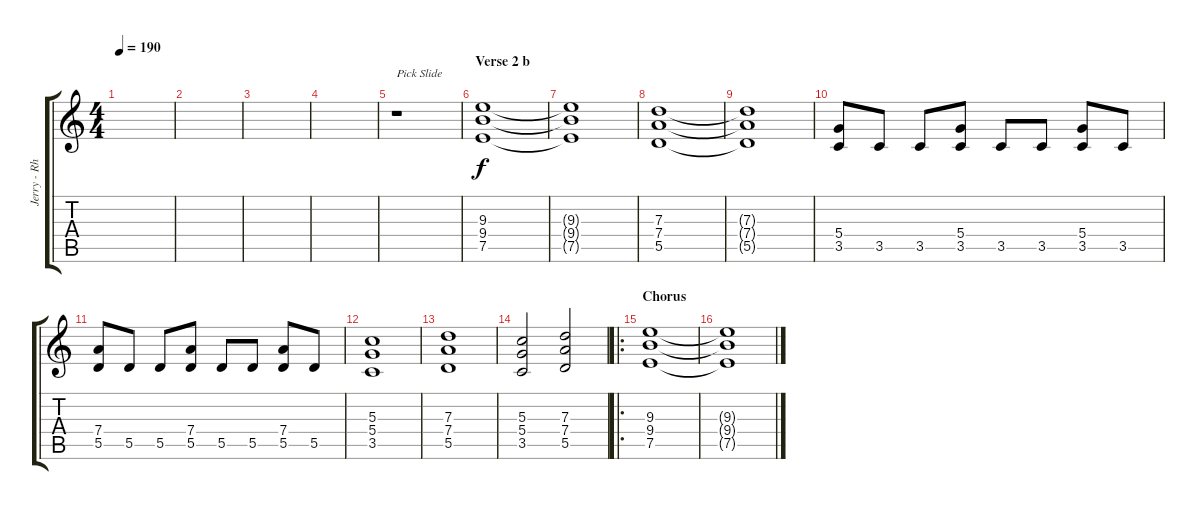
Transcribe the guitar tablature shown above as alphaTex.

\track ("Jerry - Rhythm" "Jerry - Rh") {instrument distortionguitar}
\staff {score tabs}
\tuning (E4 B3 G3 D3 A2 E2) {hide}
\ts (4 4)
\tempo 190
\clef g2
\ks c
|
|
|
|
r.1{txt "Pick Slide"} |
\section ("" "Verse 2 b")
(9.3 9.4 7.5).1 |
(9.3{t} 9.4{t} 7.5{t}).1 |
(7.3 7.4 5.5).1 |
(7.3{t} 7.4{t} 5.5{t}).1 |
(5.4 3.5).8 3.5.8 3.5.8 (5.4 3.5).8 3.5.8 3.5.8 (5.4 3.5).8 3.5.8 |
(7.4 5.5).8 5.5.8 5.5.8 (7.4 5.5).8 5.5.8 5.5.8 (7.4 5.5).8 5.5.8 |
(5.3 5.4 3.5).1 |
(7.3 7.4 5.5).1 |
(5.3 5.4 3.5).2 (7.3 7.4 5.5).2 |
\ro
\section ("" "Chorus")
(9.3 9.4 7.5).1 |
(9.3{t} 9.4{t} 7.5{t}).1
